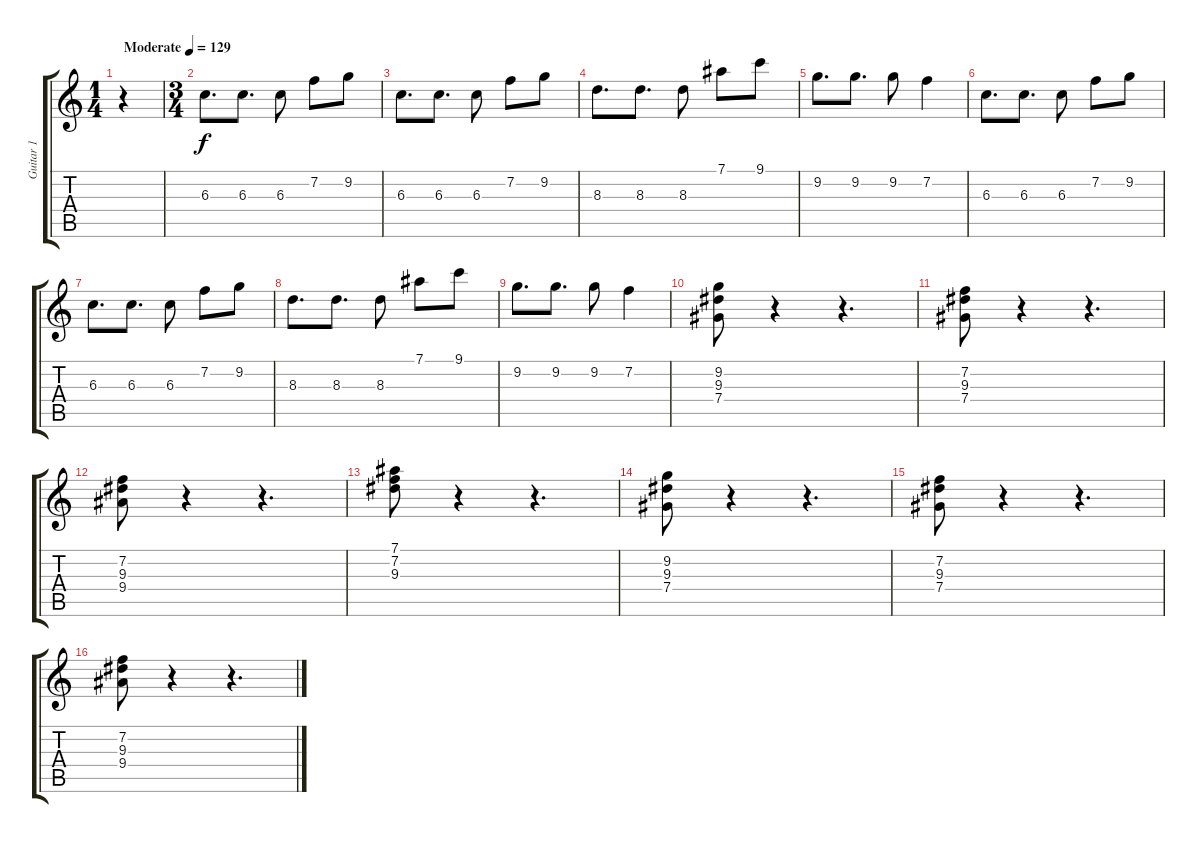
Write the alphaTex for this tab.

\track ("Guitar 1" "Guitar 1") {instrument distortionguitar}
\staff {score tabs}
\tuning (Eb4 Bb3 Gb3 Db3 Ab2 Eb2) {hide}
\ts (1 4)
\tempo (129 "Moderate")
\clef g2
\ks c
r.4{dy f instrument distortionguitar} |
\ts (3 4)
6.3.8{d txt ""} 6.3.8{d} 6.3.8 7.2.8 9.2.8 |
6.3.8{d} 6.3.8{d} 6.3.8 7.2.8 9.2.8 |
8.3.8{d} 8.3.8{d} 8.3.8 7.1.8 9.1.8 |
9.2.8{d} 9.2.8{d} 9.2.8 7.2.4 |
6.3.8{d} 6.3.8{d} 6.3.8 7.2.8 9.2.8 |
6.3.8{d} 6.3.8{d} 6.3.8 7.2.8 9.2.8 |
8.3.8{d} 8.3.8{d} 8.3.8 7.1.8 9.1.8 |
9.2.8{d} 9.2.8{d} 9.2.8 7.2.4 |
(9.2 9.3 7.4).8{volume 12 instrument electricguitarclean} r.4 r.4{d} |
(7.2 9.3 7.4).8 r.4 r.4{d} |
(7.2 9.3 9.4).8 r.4 r.4{d} |
(7.1 7.2 9.3).8 r.4 r.4{d} |
(9.2 9.3 7.4).8 r.4 r.4{d} |
(7.2 9.3 7.4).8 r.4 r.4{d} |
(7.2 9.3 9.4).8 r.4 r.4{d}
